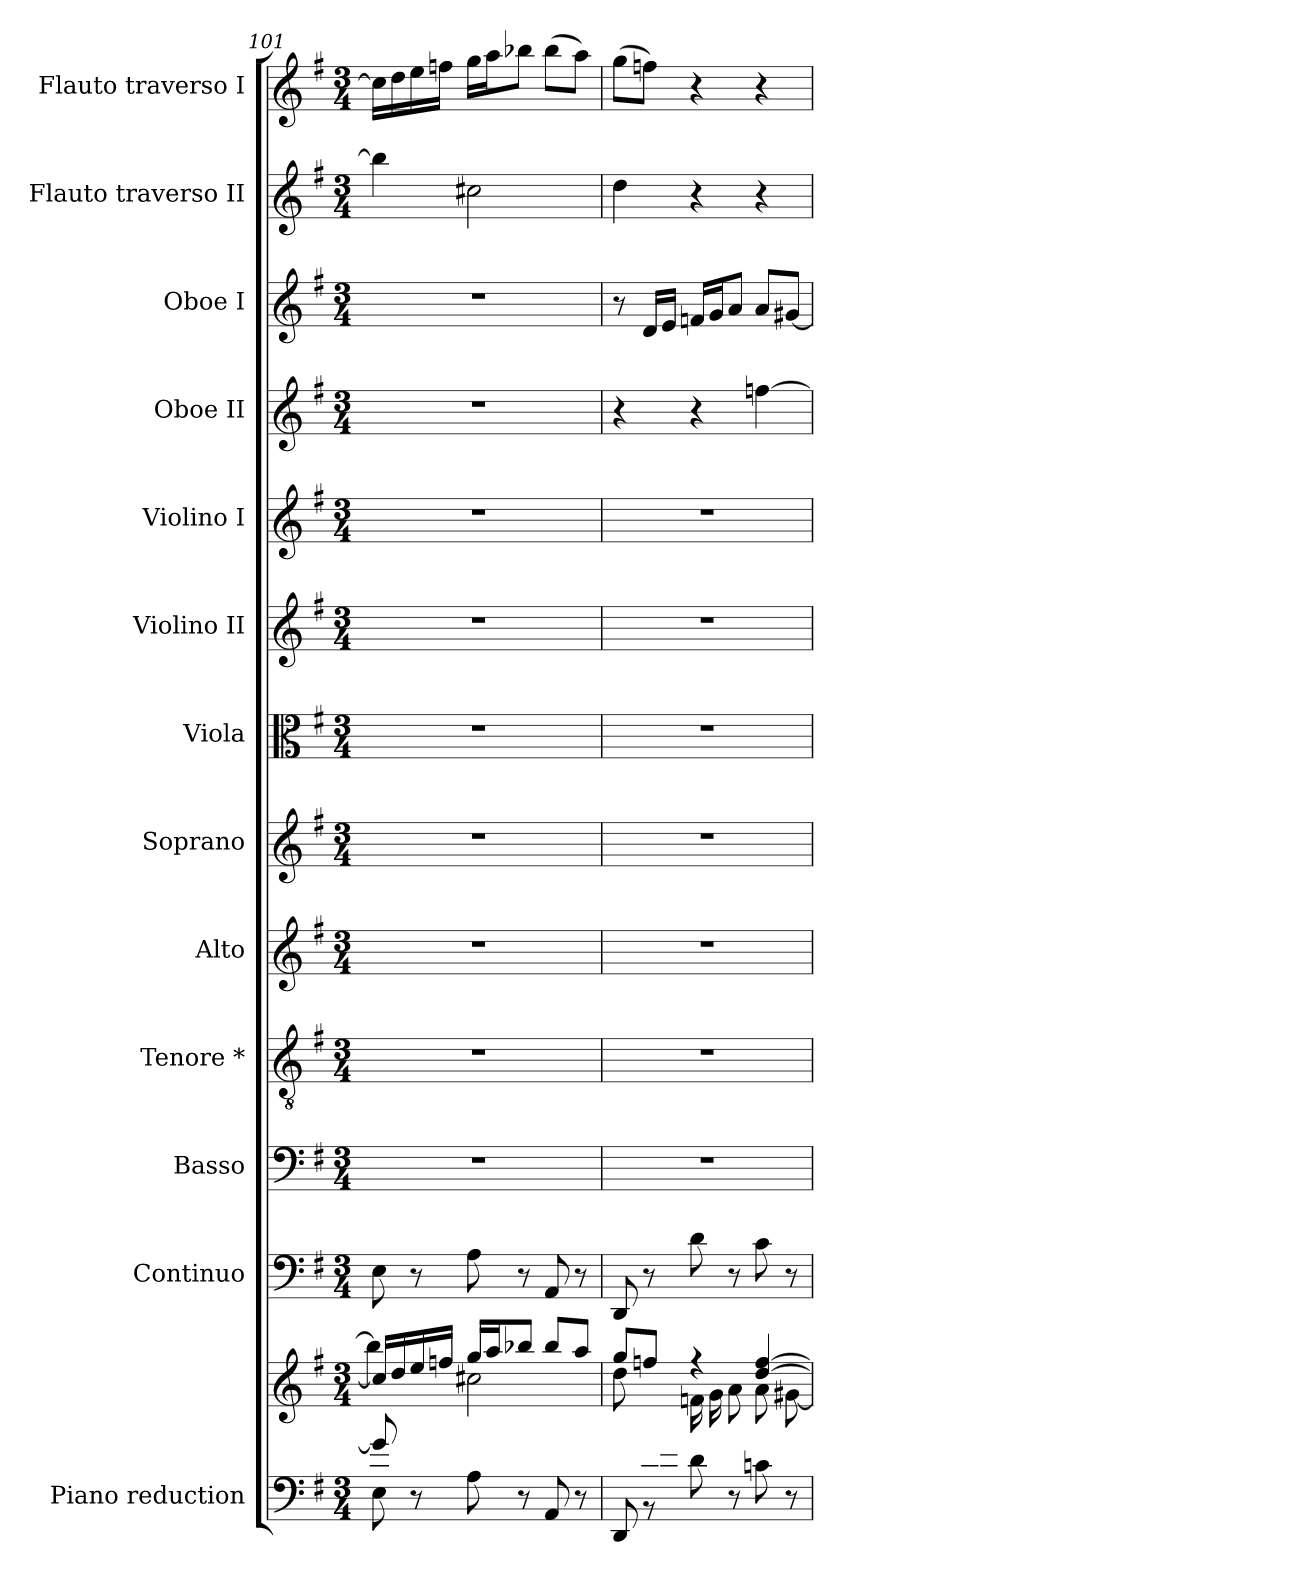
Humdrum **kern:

**kern	**kern	**kern	**kern	**kern	**kern	**kern	**kern	**kern	**kern	**kern	**kern	**kern	**kern
*part13	*part13	*part12	*part11	*part10	*part9	*part8	*part7	*part6	*part5	*part4	*part3	*part2	*part1
*staff14	*staff13	*staff12	*staff11	*staff10	*staff9	*staff8	*staff7	*staff6	*staff5	*staff4	*staff3	*staff2	*staff1
*I"Piano reduction	*	*I"Continuo	*I"Basso	*I"Tenore *	*I"Alto	*I"Soprano	*I"Viola	*I"Violino II	*I"Violino I	*I"Oboe II	*I"Oboe I	*I"Flauto traverso II	*I"Flauto traverso I
*I'Pno	*	*	*	*	*	*	*I'Vla	*I'Vln	*I'Vln	*I'Ob	*I'Ob	*	*
*clefF4	*clefG2	*clefF4	*clefF4	*clefGv2	*clefG2	*clefG2	*clefC3	*clefG2	*clefG2	*clefG2	*clefG2	*clefG2	*clefG2
*k[f#]	*k[f#]	*k[f#]	*k[f#]	*k[f#]	*k[f#]	*k[f#]	*k[f#]	*k[f#]	*k[f#]	*k[f#]	*k[f#]	*k[f#]	*k[f#]
*M3/4	*M3/4	*M3/4	*M3/4	*M3/4	*M3/4	*M3/4	*M3/4	*M3/4	*M3/4	*M3/4	*M3/4	*M3/4	*M3/4
=101	=101	=101	=101	=101	=101	=101	=101	=101	=101	=101	=101	=101	=101
*^	*^	*	*	*	*	*	*	*	*	*	*	*	*
8g/]	8E\	16cc#/LL]	4bb-\]	8E\	2.r	2.r	2.r	2.r	2.r	2.r	2.r	2.r	2.r	4bb-\]	16cc#\LL]
.	.	16dd/	.	.	.	.	.	.	.	.	.	.	.	.	16dd\
8r	8ryy	16ee/	.	8r	.	.	.	.	.	.	.	.	.	.	16ee\
.	.	16ffn/JJ	.	.	.	.	.	.	.	.	.	.	.	.	16ffn\JJ
8ryy	8A\	16gg/LL	2cc#X\	8A\	.	.	.	.	.	.	.	.	.	2cc#X\	16gg\LL
.	.	16aa/J	.	.	.	.	.	.	.	.	.	.	.	.	16aa\J
8r	8ryy	8bb-X/J	.	8r	.	.	.	.	.	.	.	.	.	.	8bb-X\J
8ryy	8AA/	8bb-/L	.	8AA/	.	.	.	.	.	.	.	.	.	.	(>8bb-\L
8r	8ryy	8aa/J	.	8r	.	.	.	.	.	.	.	.	.	.	8aa\J)
=102	=102	=102	=102	=102	=102	=102	=102	=102	=102	=102	=102	=102	=102	=102	=102
8ryy	8DD/	8gg/L	8dd\L	8DD/	2.r	2.r	2.r	2.r	2.r	2.r	2.r	4r	8r	4dd\	(>8gg\L
16d/L	8r	8ffn/J	8ryy	8r	.	.	.	.	.	.	.	.	16d/LL	.	8ffn\J)
16e/JJ	.	.	.	.	.	.	.	.	.	.	.	.	16e/JJ	.	.
2ryy	8d\	4r	16fn\LL	8d\	.	.	.	.	.	.	.	4r	16fn/LL	4r	4r
.	.	.	16g\J	.	.	.	.	.	.	.	.	.	16g/J	.	.
.	8r	.	8a\J	8r	.	.	.	.	.	.	.	.	8a/J	.	.
.	8cn\	[4dd/ [4ff/	8a\L	8c\	.	.	.	.	.	.	.	[4ffn\	8a/L	4r	4r
.	8r	.	[8g#X\J	8r	.	.	.	.	.	.	.	.	[8g#X/J	.	.
*v	*v	*	*	*	*	*	*	*	*	*	*	*	*	*	*
*	*v	*v	*	*	*	*	*	*	*	*	*	*	*	*
=	=	=	=	=	=	=	=	=	=	=	=	=	=
*-	*-	*-	*-	*-	*-	*-	*-	*-	*-	*-	*-	*-	*-
